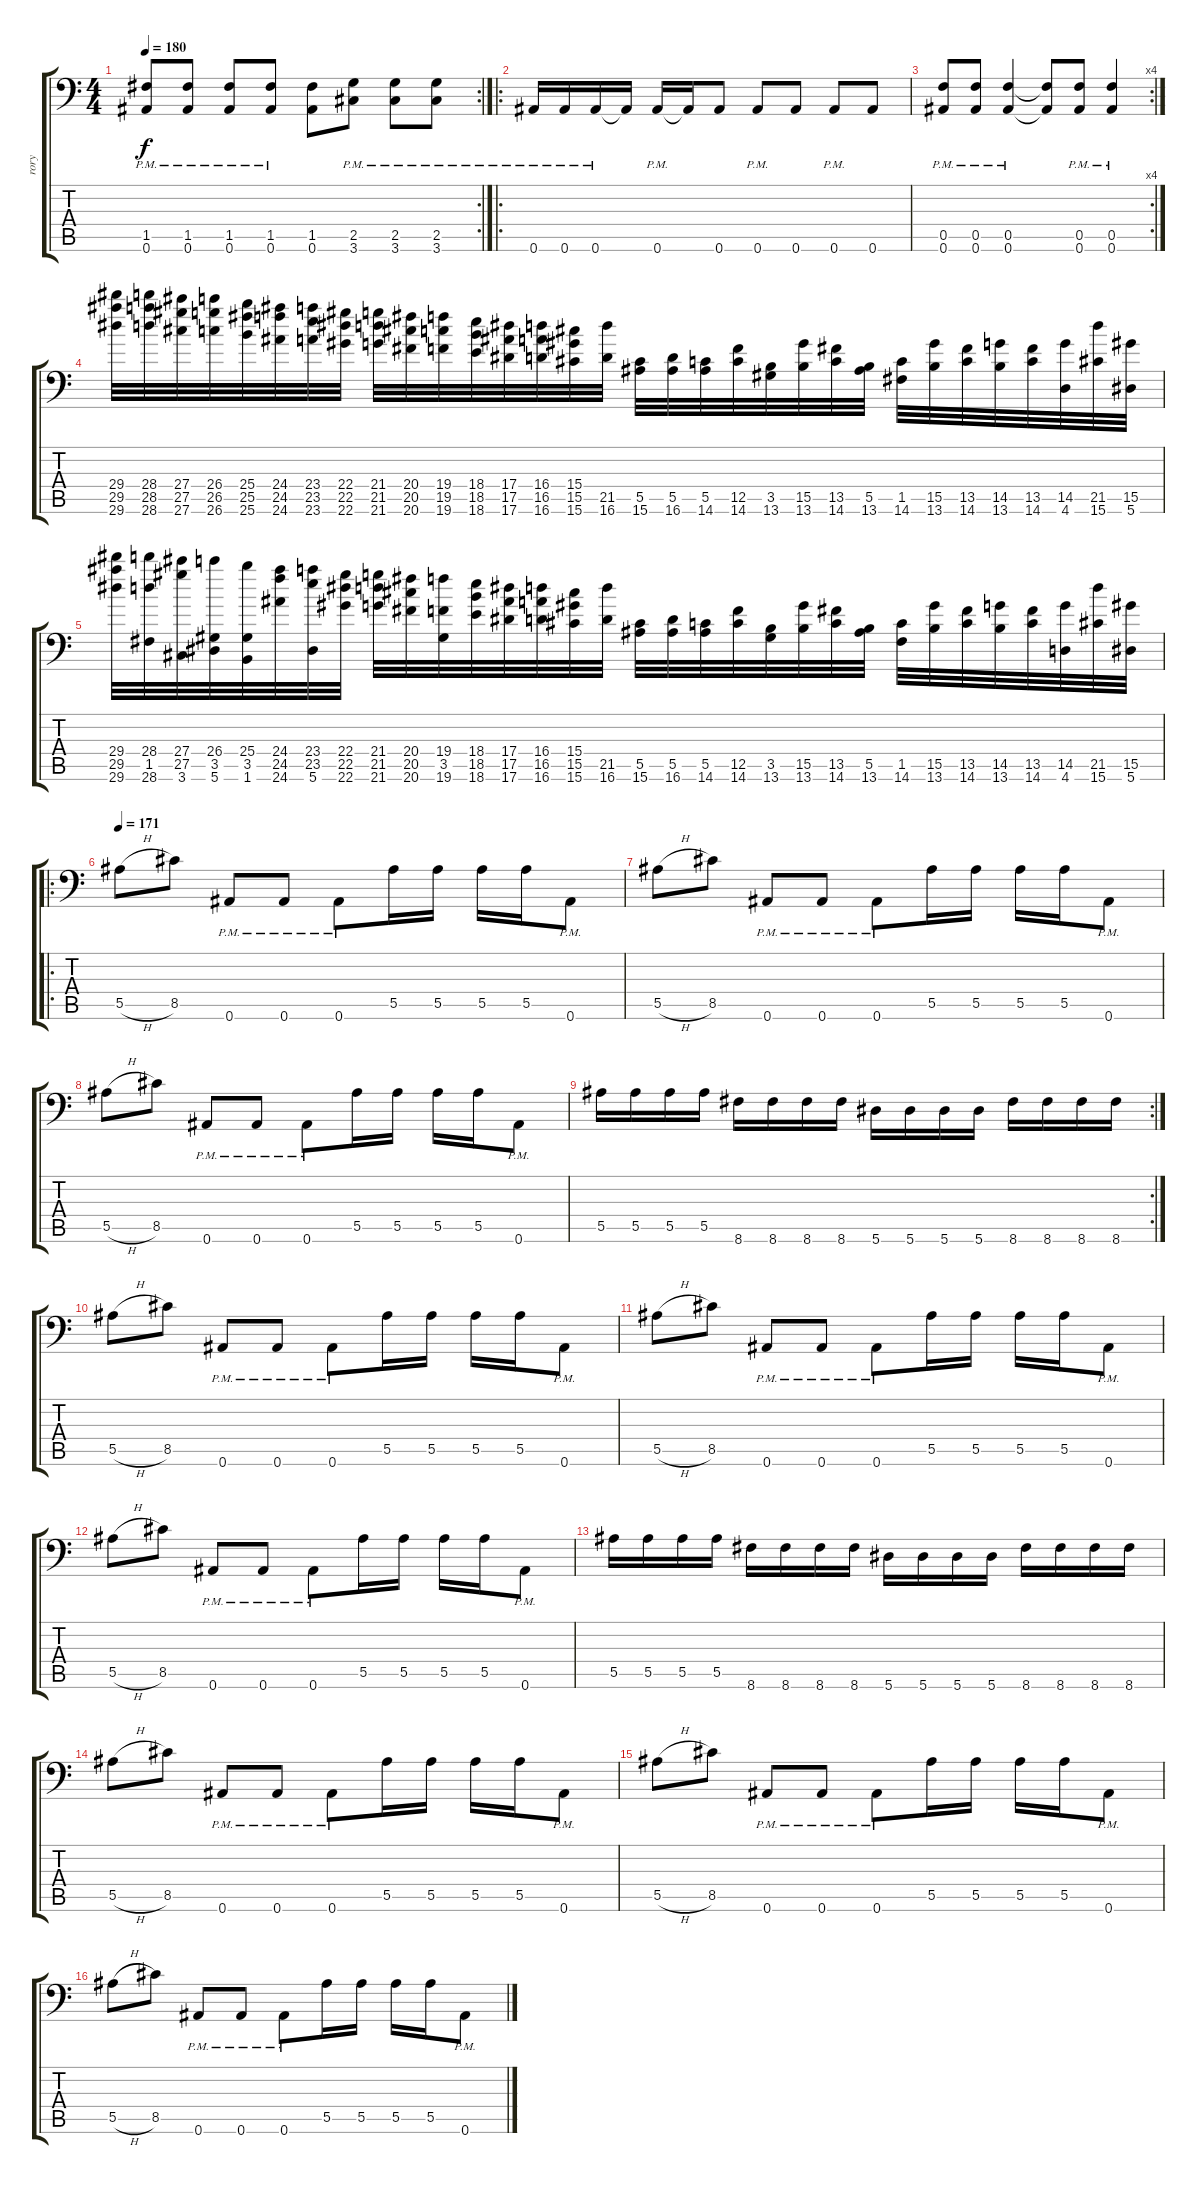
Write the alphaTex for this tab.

\track ("rory" "rory") {instrument distortionguitar}
\staff {score tabs}
\tuning (C4 G3 Eb3 Bb2 F2 Bb1) {hide}
\rc 2
\ts (4 4)
\tempo 180
\clef f4
\ks c
(1.5{pm} 0.6{pm}).8{dy f} (1.5{pm} 0.6{pm}).8 (1.5{pm} 0.6{pm}).8 (1.5{pm} 0.6{pm}).8 (1.5 0.6).8 (2.5{pm} 3.6{pm}).8 (2.5{pm} 3.6{pm}).8 (2.5{pm} 3.6{pm}).8 |
\ro
0.6{pm}.16 0.6{pm}.16 0.6{pm}.16 0.6{t}.16 0.6{pm}.16 0.6{t}.16 0.6.8 0.6{pm}.8 0.6.8 0.6{pm}.8 0.6.8 |
\rc 4
(0.5{pm} 0.6{pm}).8 (0.5{pm} 0.6{pm}).8 (0.5{pm} 0.6{pm}).4 (0.5{t} 0.6{t}).8 (0.5{pm} 0.6{pm}).8 (0.5{pm} 0.6{pm}).4 |
(29.4 29.5 29.6).32{instrument guitarfretnoise} (28.4 28.5 28.6).32 (27.4 27.5 27.6).32 (26.4 26.5 26.6).32 (25.4 25.5 25.6).32 (24.4 24.5 24.6).32 (23.4 23.5 23.6).32 (22.4 22.5 22.6).32 (21.4 21.5 21.6).32 (20.4 20.5 20.6).32 (19.4 19.5 19.6).32 (18.4 18.5 18.6).32 (17.4 17.5 17.6).32 (16.4 16.5 16.6).32 (15.4 15.5 15.6).32 (21.5 16.6).32 (5.5 15.6).32 (5.5 16.6).32 (5.5 14.6).32 (12.5 14.6).32 (3.5 13.6).32 (15.5 13.6).32 (13.5 14.6).32 (5.5 13.6).32 (1.5 14.6).32 (15.5 13.6).32 (13.5 14.6).32 (14.5 13.6).32 (13.5 14.6).32 (14.5 4.6).32 (21.5 15.6).32 (15.5 5.6).32 |
(29.4 29.5 29.6).32{instrument guitarfretnoise} (28.4 1.5 28.6).32 (27.4 27.5 3.6).32 (26.4 3.5 5.6).32 (25.4 3.5 1.6).32 (24.4 24.5 24.6).32 (23.4 23.5 5.6).32 (22.4 22.5 22.6).32 (21.4 21.5 21.6).32 (20.4 20.5 20.6).32 (19.4 3.5 19.6).32 (18.4 18.5 18.6).32 (17.4 17.5 17.6).32 (16.4 16.5 16.6).32 (15.4 15.5 15.6).32 (21.5 16.6).32 (5.5 15.6).32 (5.5 16.6).32 (5.5 14.6).32 (12.5 14.6).32 (3.5 13.6).32 (15.5 13.6).32 (13.5 14.6).32 (5.5 13.6).32 (1.5 14.6).32 (15.5 13.6).32 (13.5 14.6).32 (14.5 13.6).32 (13.5 14.6).32 (14.5 4.6).32 (21.5 15.6).32 (15.5 5.6).32 |
\ro
\tempo 171
5.5{h}.8{instrument distortionguitar} 8.5.8 0.6{pm}.8 0.6{pm}.8 0.6{pm}.8 5.5.16 5.5.16 5.5.16 5.5.16 0.6{pm}.8 |
5.5{h}.8 8.5.8 0.6{pm}.8 0.6{pm}.8 0.6{pm}.8 5.5.16 5.5.16 5.5.16 5.5.16 0.6{pm}.8 |
5.5{h}.8 8.5.8 0.6{pm}.8 0.6{pm}.8 0.6{pm}.8 5.5.16 5.5.16 5.5.16 5.5.16 0.6{pm}.8 |
\rc 2
5.5.16 5.5.16 5.5.16 5.5.16 8.6.16 8.6.16 8.6.16 8.6.16 5.6.16 5.6.16 5.6.16 5.6.16 8.6.16 8.6.16 8.6.16 8.6.16 |
5.5{h}.8 8.5.8 0.6{pm}.8 0.6{pm}.8 0.6{pm}.8 5.5.16 5.5.16 5.5.16 5.5.16 0.6{pm}.8 |
5.5{h}.8 8.5.8 0.6{pm}.8 0.6{pm}.8 0.6{pm}.8 5.5.16 5.5.16 5.5.16 5.5.16 0.6{pm}.8 |
5.5{h}.8 8.5.8 0.6{pm}.8 0.6{pm}.8 0.6{pm}.8 5.5.16 5.5.16 5.5.16 5.5.16 0.6{pm}.8 |
5.5.16 5.5.16 5.5.16 5.5.16 8.6.16 8.6.16 8.6.16 8.6.16 5.6.16 5.6.16 5.6.16 5.6.16 8.6.16 8.6.16 8.6.16 8.6.16 |
5.5{h}.8 8.5.8 0.6{pm}.8 0.6{pm}.8 0.6{pm}.8 5.5.16 5.5.16 5.5.16 5.5.16 0.6{pm}.8 |
5.5{h}.8 8.5.8 0.6{pm}.8 0.6{pm}.8 0.6{pm}.8 5.5.16 5.5.16 5.5.16 5.5.16 0.6{pm}.8 |
5.5{h}.8 8.5.8 0.6{pm}.8 0.6{pm}.8 0.6{pm}.8 5.5.16 5.5.16 5.5.16 5.5.16 0.6{pm}.8
